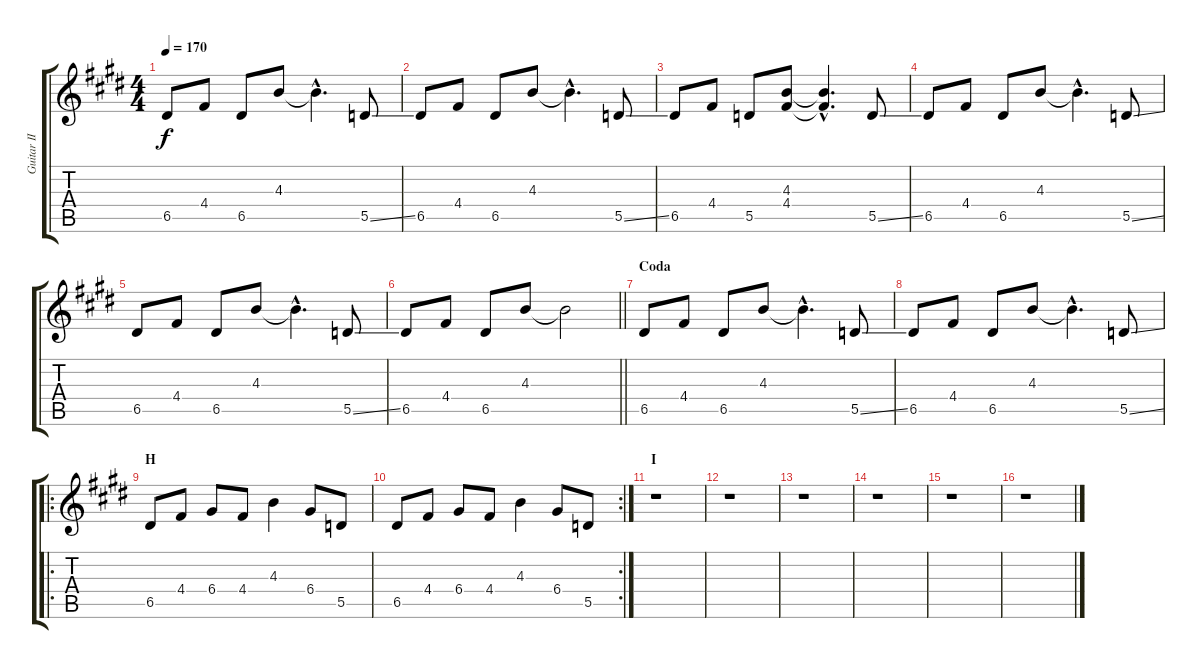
\track ("Guitar II [Normal Tuning]" "Guitar II ") {instrument distortionguitar}
\staff {score tabs}
\tuning (E4 B3 G3 D3 A2 E2) {hide}
\ts (4 4)
\tempo 170
\clef g2
\ks e
6.5.8{dy f} 4.4.8 6.5.8 4.3.8 4.3{hac t}.4{d} 5.5{ss}.8 |
6.5.8 4.4.8 6.5.8 4.3.8 4.3{hac t}.4{d} 5.5{ss}.8 |
6.5.8 4.4.8 5.5.8 (4.3 4.4).8 (4.3{hac t} 4.4{hac t}).4{d} 5.5{ss}.8 |
6.5.8 4.4.8 6.5.8 4.3.8 4.3{hac t}.4{d} 5.5{ss}.8 |
6.5.8 4.4.8 6.5.8 4.3.8 4.3{hac t}.4{d} 5.5{ss}.8 |
\barLineRight lightlight
6.5.8 4.4.8 6.5.8 4.3.8 4.3{t}.2 |
\section ("" "Coda")
6.5.8 4.4.8 6.5.8 4.3.8 4.3{hac t}.4{d} 5.5{ss}.8 |
6.5.8 4.4.8 6.5.8 4.3.8 4.3{hac t}.4{d} 5.5{ss}.8 |
\ro
\section ("" "H")
6.5.8 4.4.8 6.4.8 4.4.8 4.3.4 6.4.8 5.5.8 |
\rc 2
6.5.8 4.4.8 6.4.8 4.4.8 4.3.4 6.4.8 5.5.8 |
\section ("" "I")
r.1 |
r.1 |
r.1 |
r.1 |
r.1 |
r.1
